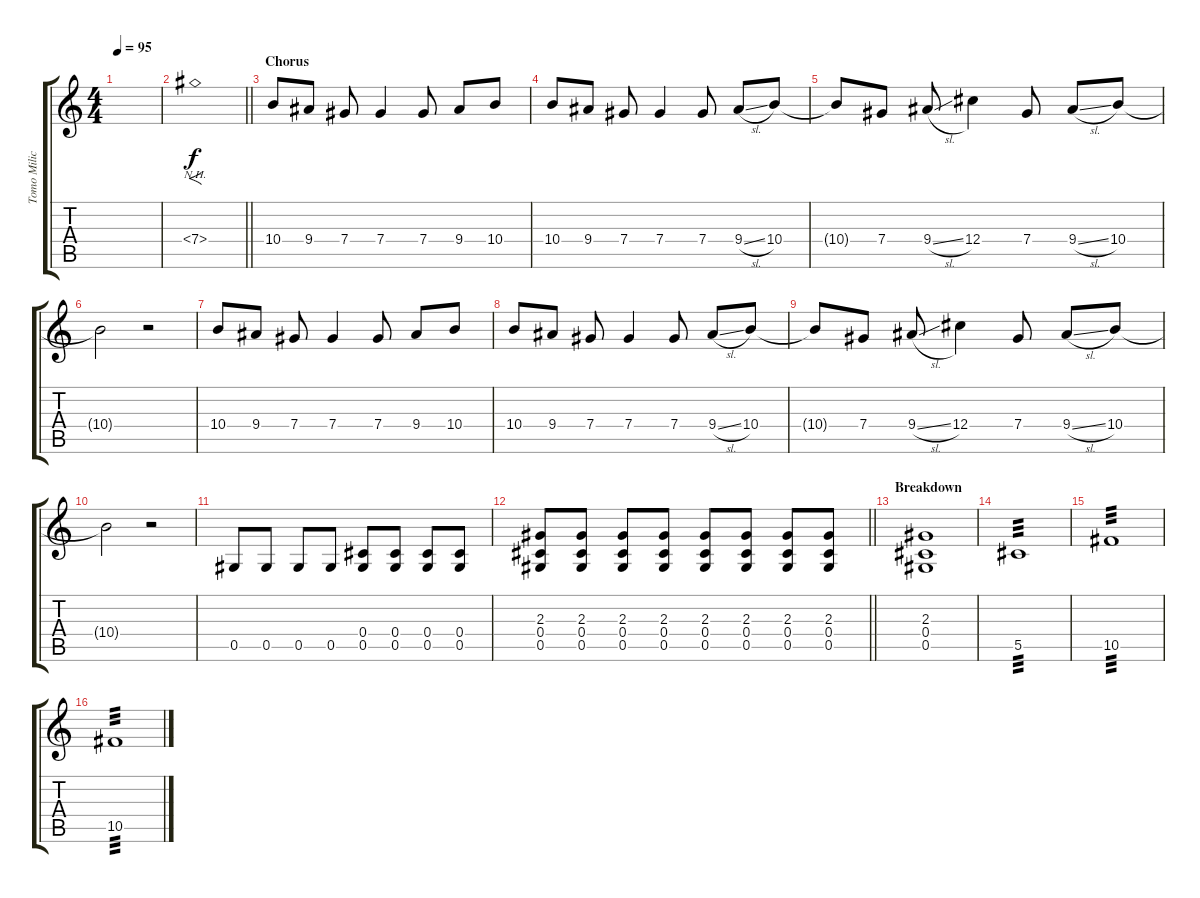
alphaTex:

\track ("Tomo Milicevic (Lead Guitar)" "Tomo Milic") {instrument overdrivenguitar}
\staff {score tabs}
\tuning (Eb4 Bb3 Gb3 Db3 Ab2 Eb2) {hide}
\ts (4 4)
\tempo 95
\clef g2
\ks c
|
\barLineRight lightlight
7.4{nh}.1{f} |
\section ("" "Chorus")
10.4.8 9.4.8 7.4.8 7.4.4 7.4.8 9.4.8 10.4.8 |
10.4.8 9.4.8 7.4.8 7.4.4 7.4.8 9.4{sl}.8 10.4.8 |
10.4{t}.8 7.4.8 9.4{sl}.8 12.4.4 7.4.8 9.4{sl}.8 10.4.8 |
10.4{t}.2 r.2 |
10.4.8 9.4.8 7.4.8 7.4.4 7.4.8 9.4.8 10.4.8 |
10.4.8 9.4.8 7.4.8 7.4.4 7.4.8 9.4{sl}.8 10.4.8 |
10.4{t}.8 7.4.8 9.4{sl}.8 12.4.4 7.4.8 9.4{sl}.8 10.4.8 |
10.4{t}.2 r.2 |
0.5.8 0.5.8 0.5.8 0.5.8 (0.4 0.5).8 (0.4 0.5).8 (0.4 0.5).8 (0.4 0.5).8 |
\barLineRight lightlight
(2.3 0.4 0.5).8 (2.3 0.4 0.5).8 (2.3 0.4 0.5).8 (2.3 0.4 0.5).8 (2.3 0.4 0.5).8 (2.3 0.4 0.5).8 (2.3 0.4 0.5).8 (2.3 0.4 0.5).8 |
\section ("" "Breakdown")
(2.3 0.4 0.5).1 |
5.5.1{tp 3 volume 2} |
10.5.1{tp 3} |
10.5.1{tp 3}
